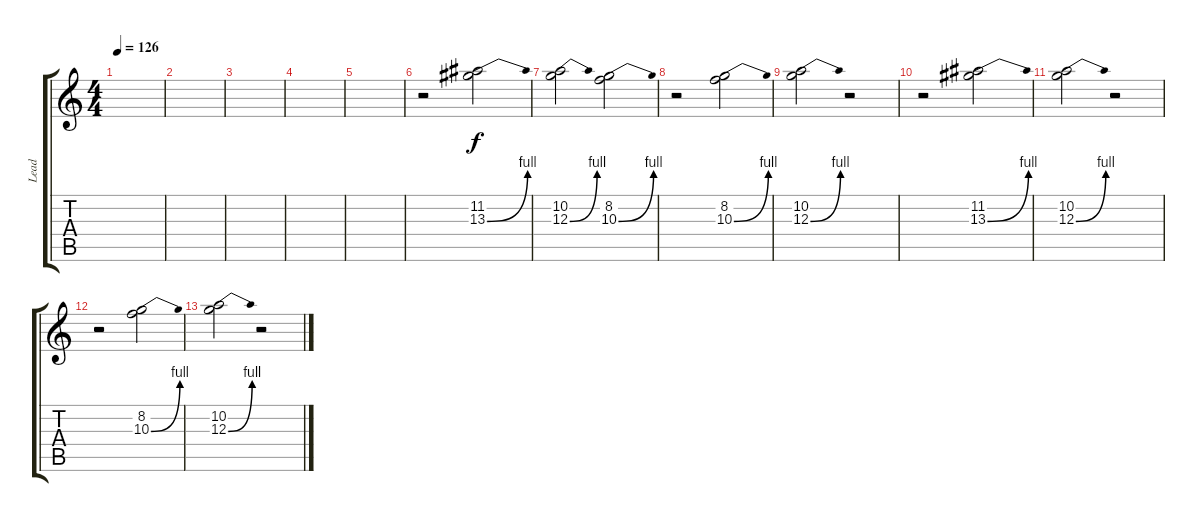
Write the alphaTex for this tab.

\track ("Lead" "Lead") {instrument distortionguitar}
\staff {score tabs}
\tuning (E4 B3 G3 D3 A2 E2) {hide}
\ts (4 4)
\tempo 126
\clef g2
\ks c
|
|
|
|
|
r.2 (11.2 13.3{be (bend 0 0 60 4)}).2{volume 5} |
(10.2 12.3{be (bend 0 0 60 4)}).2 (8.2 10.3{be (bend 0 0 60 4)}).2 |
r.2 (8.2 10.3{be (bend 0 0 60 4)}).2 |
(10.2 12.3{be (bend 0 0 60 4)}).2 r.2 |
r.2 (11.2 13.3{be (bend 0 0 60 4)}).2 |
(10.2 12.3{be (bend 0 0 60 4)}).2 r.2 |
r.2 (8.2 10.3{be (bend 0 0 60 4)}).2 |
(10.2 12.3{be (bend 0 0 60 4)}).2 r.2
